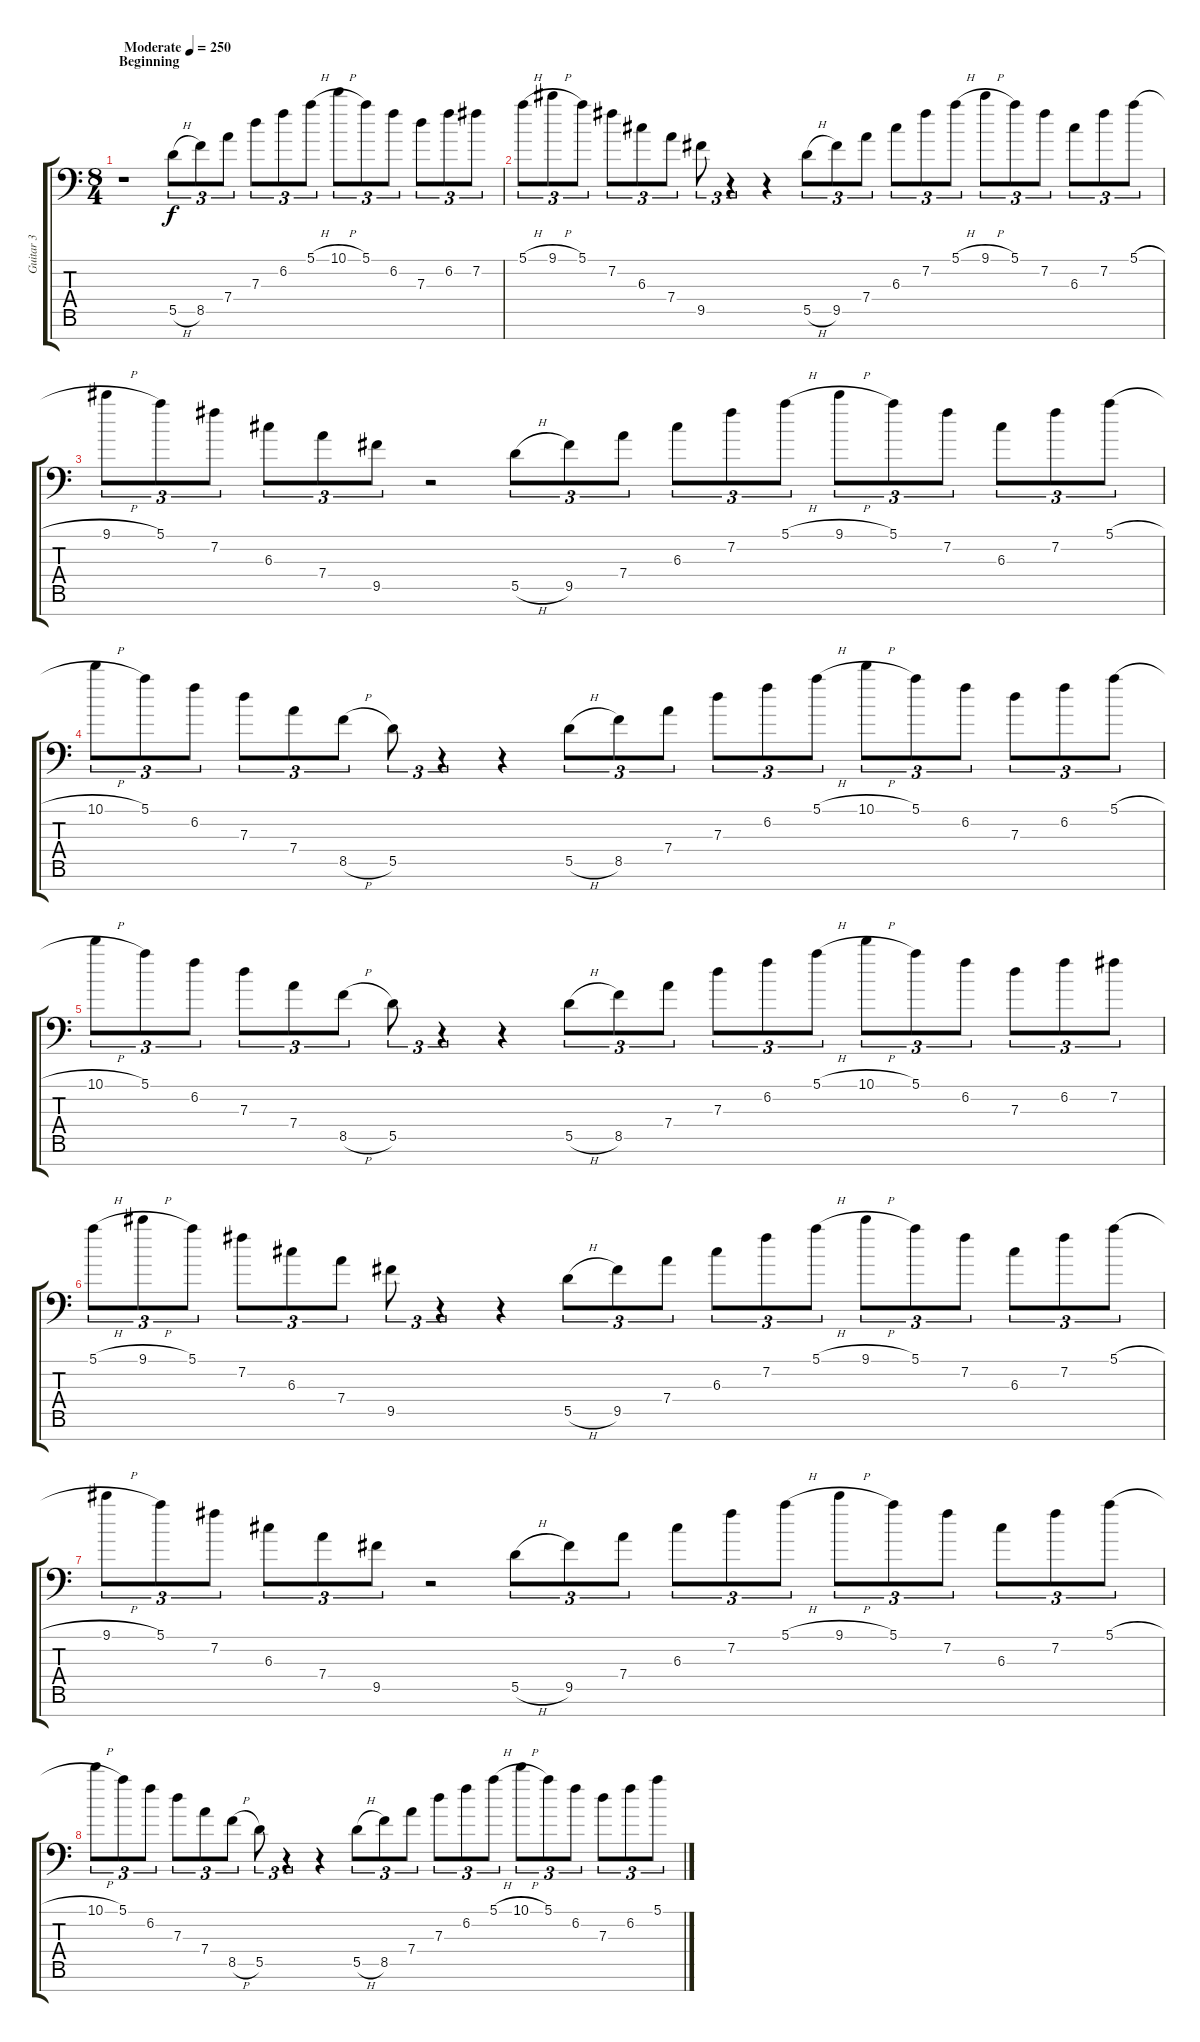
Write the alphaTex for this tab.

\track ("Guitar 3" "Guitar 3") {instrument distortionguitar}
\staff {score tabs}
\tuning (E4 B3 G3 D3 A2 E2 A1) {hide}
\ts (8 4)
\section ("" "Beginning")
\tempo (250 "Moderate")
\clef f4
\ks c
r.1{dy f volume 0 instrument distortionguitar} 5.5{h}.8{tu (3 2) volume 3} 8.5.8{tu (3 2)} 7.4.8{tu (3 2)} 7.3.8{tu (3 2)} 6.2.8{tu (3 2)} 5.1{h}.8{tu (3 2)} 10.1{h}.8{tu (3 2)} 5.1.8{tu (3 2)} 6.2.8{tu (3 2)} 7.3.8{tu (3 2)} 6.2.8{tu (3 2)} 7.2.8{tu (3 2)} |
5.1{h}.8{tu (3 2)} 9.1{h}.8{tu (3 2)} 5.1.8{tu (3 2)} 7.2.8{tu (3 2)} 6.3.8{tu (3 2)} 7.4.8{tu (3 2)} 9.5.8{tu (3 2)} r.4{tu (3 2)} r.4 5.5{h}.8{tu (3 2)} 9.5.8{tu (3 2)} 7.4.8{tu (3 2)} 6.3.8{tu (3 2)} 7.2.8{tu (3 2)} 5.1{h}.8{tu (3 2)} 9.1{h}.8{tu (3 2)} 5.1.8{tu (3 2)} 7.2.8{tu (3 2)} 6.3.8{tu (3 2)} 7.2.8{tu (3 2)} 5.1{h}.8{tu (3 2)} |
9.1{h}.8{tu (3 2)} 5.1.8{tu (3 2)} 7.2.8{tu (3 2)} 6.3.8{tu (3 2)} 7.4.8{tu (3 2)} 9.5.8{tu (3 2)} r.2 5.5{h}.8{tu (3 2) volume 6} 9.5.8{tu (3 2)} 7.4.8{tu (3 2)} 6.3.8{tu (3 2)} 7.2.8{tu (3 2)} 5.1{h}.8{tu (3 2)} 9.1{h}.8{tu (3 2)} 5.1.8{tu (3 2)} 7.2.8{tu (3 2)} 6.3.8{tu (3 2)} 7.2.8{tu (3 2)} 5.1{h}.8{tu (3 2)} |
10.1{h}.8{tu (3 2)} 5.1.8{tu (3 2)} 6.2.8{tu (3 2)} 7.3.8{tu (3 2)} 7.4.8{tu (3 2)} 8.5{h}.8{tu (3 2)} 5.5.8{tu (3 2)} r.4{tu (3 2)} r.4 5.5{h}.8{tu (3 2)} 8.5.8{tu (3 2)} 7.4.8{tu (3 2)} 7.3.8{tu (3 2)} 6.2.8{tu (3 2)} 5.1{h}.8{tu (3 2)} 10.1{h}.8{tu (3 2)} 5.1.8{tu (3 2)} 6.2.8{tu (3 2)} 7.3.8{tu (3 2)} 6.2.8{tu (3 2)} 5.1{h}.8{tu (3 2)} |
10.1{h}.8{tu (3 2)} 5.1.8{tu (3 2)} 6.2.8{tu (3 2)} 7.3.8{tu (3 2)} 7.4.8{tu (3 2)} 8.5{h}.8{tu (3 2)} 5.5.8{tu (3 2)} r.4{tu (3 2)} r.4 5.5{h}.8{tu (3 2) volume 10} 8.5.8{tu (3 2)} 7.4.8{tu (3 2)} 7.3.8{tu (3 2)} 6.2.8{tu (3 2)} 5.1{h}.8{tu (3 2)} 10.1{h}.8{tu (3 2)} 5.1.8{tu (3 2)} 6.2.8{tu (3 2)} 7.3.8{tu (3 2)} 6.2.8{tu (3 2)} 7.2.8{tu (3 2)} |
5.1{h}.8{tu (3 2)} 9.1{h}.8{tu (3 2)} 5.1.8{tu (3 2)} 7.2.8{tu (3 2)} 6.3.8{tu (3 2)} 7.4.8{tu (3 2)} 9.5.8{tu (3 2)} r.4{tu (3 2)} r.4 5.5{h}.8{tu (3 2)} 9.5.8{tu (3 2)} 7.4.8{tu (3 2)} 6.3.8{tu (3 2)} 7.2.8{tu (3 2)} 5.1{h}.8{tu (3 2)} 9.1{h}.8{tu (3 2)} 5.1.8{tu (3 2)} 7.2.8{tu (3 2)} 6.3.8{tu (3 2)} 7.2.8{tu (3 2)} 5.1{h}.8{tu (3 2)} |
9.1{h}.8{tu (3 2)} 5.1.8{tu (3 2)} 7.2.8{tu (3 2)} 6.3.8{tu (3 2)} 7.4.8{tu (3 2)} 9.5.8{tu (3 2)} r.2 5.5{h}.8{tu (3 2) volume 13} 9.5.8{tu (3 2)} 7.4.8{tu (3 2)} 6.3.8{tu (3 2)} 7.2.8{tu (3 2)} 5.1{h}.8{tu (3 2)} 9.1{h}.8{tu (3 2)} 5.1.8{tu (3 2)} 7.2.8{tu (3 2)} 6.3.8{tu (3 2)} 7.2.8{tu (3 2)} 5.1{h}.8{tu (3 2)} |
10.1{h}.8{tu (3 2)} 5.1.8{tu (3 2)} 6.2.8{tu (3 2)} 7.3.8{tu (3 2)} 7.4.8{tu (3 2)} 8.5{h}.8{tu (3 2)} 5.5.8{tu (3 2)} r.4{tu (3 2)} r.4 5.5{h}.8{tu (3 2)} 8.5.8{tu (3 2)} 7.4.8{tu (3 2)} 7.3.8{tu (3 2)} 6.2.8{tu (3 2)} 5.1{h}.8{tu (3 2)} 10.1{h}.8{tu (3 2)} 5.1.8{tu (3 2)} 6.2.8{tu (3 2)} 7.3.8{tu (3 2)} 6.2.8{tu (3 2)} 5.1{h}.8{tu (3 2)}
